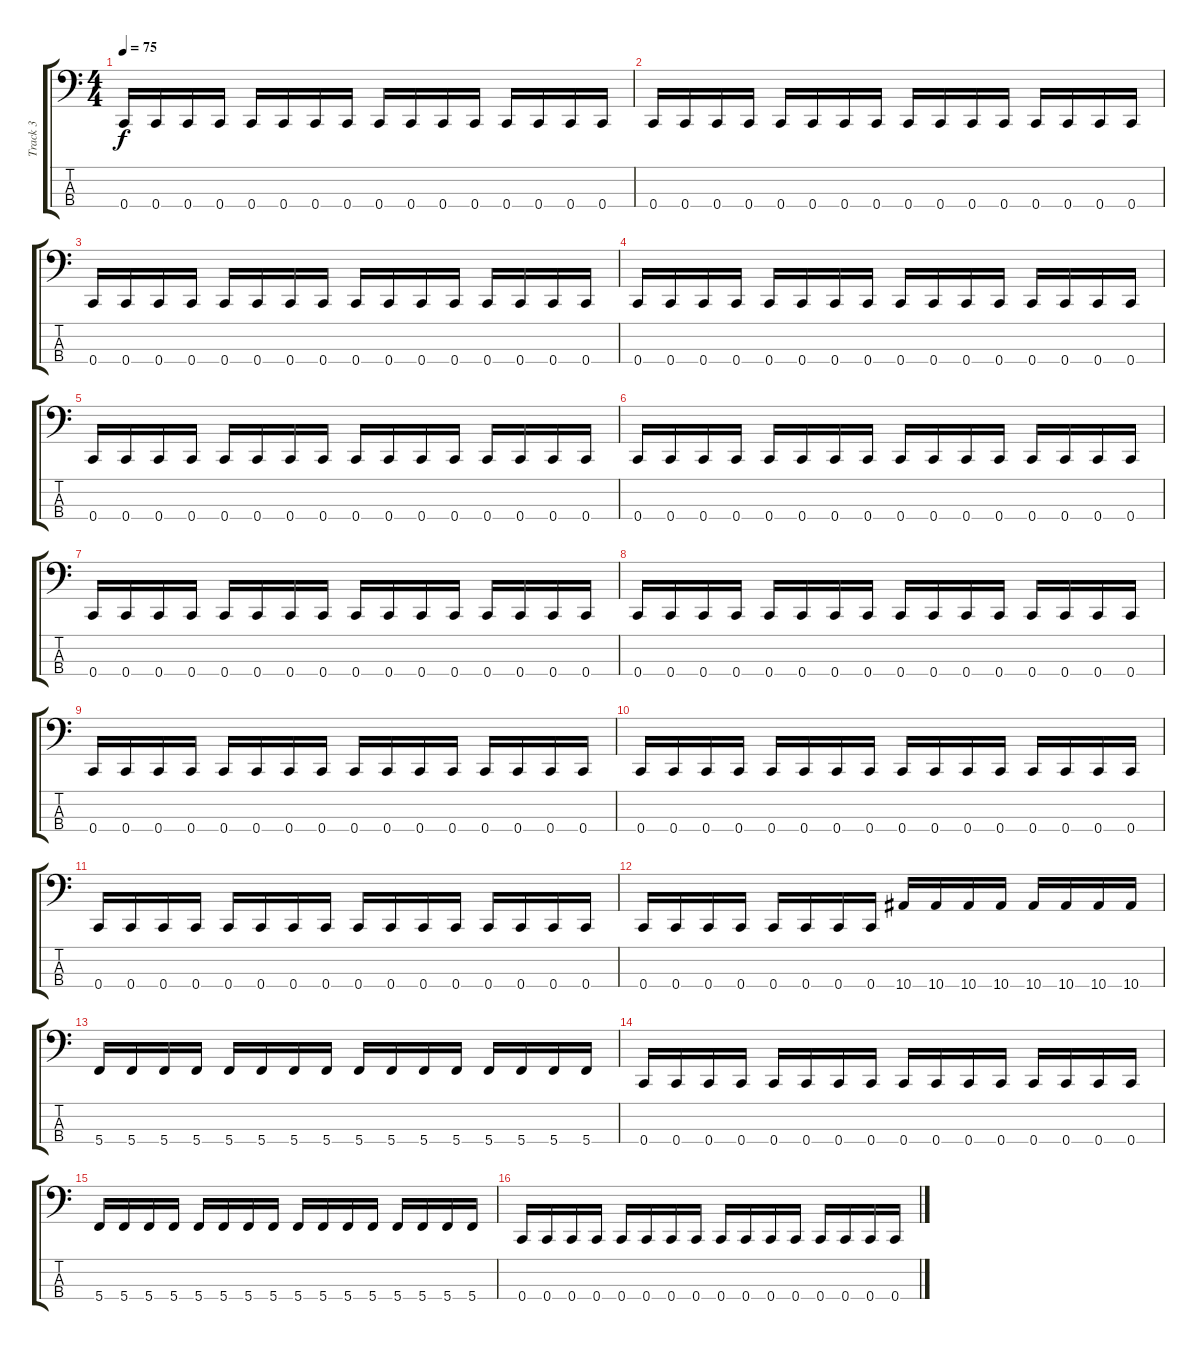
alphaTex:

\track ("Track 3" "Track 3") {instrument electricbasspick}
\staff {score tabs}
\tuning (F2 C2 G1 C1) {hide}
\ts (4 4)
\tempo 75
\clef f4
\ks c
0.4.16{dy f} 0.4.16 0.4.16 0.4.16 0.4.16 0.4.16 0.4.16 0.4.16 0.4.16 0.4.16 0.4.16 0.4.16 0.4.16 0.4.16 0.4.16 0.4.16 |
0.4.16 0.4.16 0.4.16 0.4.16 0.4.16 0.4.16 0.4.16 0.4.16 0.4.16 0.4.16 0.4.16 0.4.16 0.4.16 0.4.16 0.4.16 0.4.16 |
0.4.16 0.4.16 0.4.16 0.4.16 0.4.16 0.4.16 0.4.16 0.4.16 0.4.16 0.4.16 0.4.16 0.4.16 0.4.16 0.4.16 0.4.16 0.4.16 |
0.4.16 0.4.16 0.4.16 0.4.16 0.4.16 0.4.16 0.4.16 0.4.16 0.4.16 0.4.16 0.4.16 0.4.16 0.4.16 0.4.16 0.4.16 0.4.16 |
0.4.16 0.4.16 0.4.16 0.4.16 0.4.16 0.4.16 0.4.16 0.4.16 0.4.16 0.4.16 0.4.16 0.4.16 0.4.16 0.4.16 0.4.16 0.4.16 |
0.4.16 0.4.16 0.4.16 0.4.16 0.4.16 0.4.16 0.4.16 0.4.16 0.4.16 0.4.16 0.4.16 0.4.16 0.4.16 0.4.16 0.4.16 0.4.16 |
0.4.16 0.4.16 0.4.16 0.4.16 0.4.16 0.4.16 0.4.16 0.4.16 0.4.16 0.4.16 0.4.16 0.4.16 0.4.16 0.4.16 0.4.16 0.4.16 |
0.4.16 0.4.16 0.4.16 0.4.16 0.4.16 0.4.16 0.4.16 0.4.16 0.4.16 0.4.16 0.4.16 0.4.16 0.4.16 0.4.16 0.4.16 0.4.16 |
0.4.16 0.4.16 0.4.16 0.4.16 0.4.16 0.4.16 0.4.16 0.4.16 0.4.16 0.4.16 0.4.16 0.4.16 0.4.16 0.4.16 0.4.16 0.4.16 |
0.4.16 0.4.16 0.4.16 0.4.16 0.4.16 0.4.16 0.4.16 0.4.16 0.4.16 0.4.16 0.4.16 0.4.16 0.4.16 0.4.16 0.4.16 0.4.16 |
0.4.16 0.4.16 0.4.16 0.4.16 0.4.16 0.4.16 0.4.16 0.4.16 0.4.16 0.4.16 0.4.16 0.4.16 0.4.16 0.4.16 0.4.16 0.4.16 |
0.4.16 0.4.16 0.4.16 0.4.16 0.4.16 0.4.16 0.4.16 0.4.16 10.4.16 10.4.16 10.4.16 10.4.16 10.4.16 10.4.16 10.4.16 10.4.16 |
5.4.16 5.4.16 5.4.16 5.4.16 5.4.16 5.4.16 5.4.16 5.4.16 5.4.16 5.4.16 5.4.16 5.4.16 5.4.16 5.4.16 5.4.16 5.4.16 |
0.4.16 0.4.16 0.4.16 0.4.16 0.4.16 0.4.16 0.4.16 0.4.16 0.4.16 0.4.16 0.4.16 0.4.16 0.4.16 0.4.16 0.4.16 0.4.16 |
5.4.16 5.4.16 5.4.16 5.4.16 5.4.16 5.4.16 5.4.16 5.4.16 5.4.16 5.4.16 5.4.16 5.4.16 5.4.16 5.4.16 5.4.16 5.4.16 |
0.4.16 0.4.16 0.4.16 0.4.16 0.4.16 0.4.16 0.4.16 0.4.16 0.4.16 0.4.16 0.4.16 0.4.16 0.4.16 0.4.16 0.4.16 0.4.16
